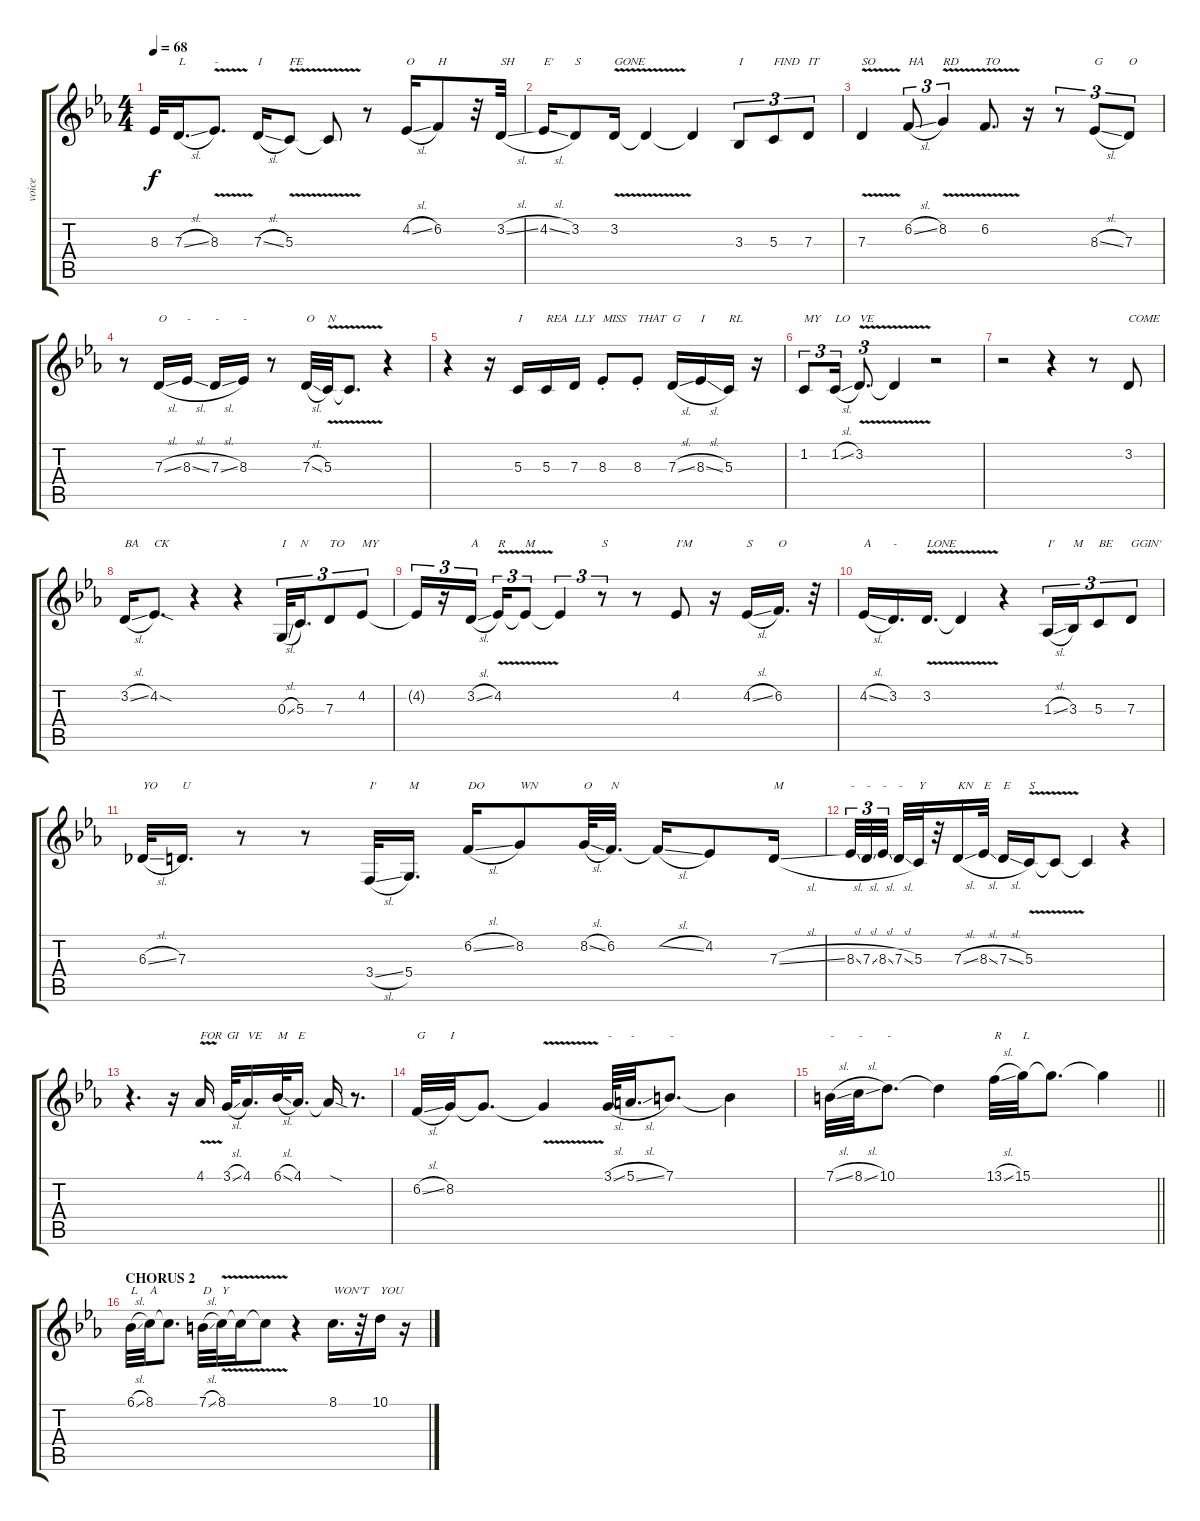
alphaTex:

\track ("voice" "voice") {instrument lead2sawtooth}
\staff {score tabs}
\tuning (E4 B3 G3 D3 A2 E2) {hide}
\ts (4 4)
\tempo 68
\clef g2
\ks cminor
8.3{t}.32{dy f} 7.3{sl}.16{d txt "L"} 8.3{v}.8{d txt "-"} 7.3{sl}.16{txt "I"} 5.3{v}.8{txt "FE"} 5.3{t}.8 r.8 4.2{sl}.16{txt "O"} 6.2.8{txt "H"} r.32 3.2{sl}.32{txt "SH"} |
4.2{sl}.16{txt "E'"} 3.2.8{txt "S"} 3.2{v}.16{txt "GONE"} 3.2{t}.4 3.2{t}.4 3.3.8{tu (3 2) txt "I"} 5.3.8{tu (3 2) txt "FIND"} 7.3.8{tu (3 2) txt "IT"} |
7.3{v}.4{txt "SO"} 6.2{sl}.8{tu (3 2) txt "HA"} 8.2{v}.4{tu (3 2) txt "RD"} 6.2{v}.8{d txt "TO"} r.16 r.8{tu (3 2)} 8.3{sl}.8{tu (3 2) txt "G"} 7.3.8{tu (3 2) txt "O"} |
r.8 7.3{sl}.16{txt "O"} 8.3{sl}.16{txt "-"} 7.3{sl}.16{txt "-"} 8.3.16{txt "-"} r.8 7.3{sl}.32{txt "O"} 5.3{v}.32{txt "N"} 5.3{t}.8{d} r.4 |
r.4 r.16 5.3.16{txt "I"} 5.3.16{txt "REA"} 7.3.16{txt "LLY"} 8.3{st}.8{txt "MISS"} 8.3{st}.8{txt "THAT"} 7.3{sl}.16{txt "G"} 8.3{sl}.16{txt "I"} 5.3.16{txt "RL"} r.16 |
1.2.8{tu (3 2) txt "MY"} 1.2{sl}.16{tu (3 2) txt "LO"} 3.2{v}.8{d tu (3 2) txt "VE"} 3.2{t}.4 r.2 |
r.2 r.4 r.8 3.2.8{txt "COME"} |
3.2{sl}.16{txt "BA"} 4.2{sod}.8{d txt "CK"} r.4 r.4 0.3{sl}.32{tu (3 2) txt "I"} 5.3.16{d tu (3 2) txt "N"} 7.3.8{tu (3 2) txt "TO"} 4.2.8{tu (3 2) txt "MY"} |
4.2{t}.16{tu (3 2)} r.16{tu (3 2)} 3.2{sl}.16{tu (3 2) txt "A" beam splitsecondary} 4.2{v}.16{tu (3 2) txt "R"} 4.2{t}.8{tu (3 2) txt "M"} 4.2{t}.4{tu (3 2)} r.8{tu (3 2) txt "S"} r.8 4.2.8{txt "I'M"} r.16 4.2{sl}.16{txt "S"} 6.2.16{d txt "O"} r.32 |
4.2{sl}.16{txt "A"} 3.2.16{d txt "-"} 3.2{v}.16{d txt "LONE"} 3.2{t}.4 r.4 1.3{sl}.16{tu (3 2) txt "I'"} 3.3.16{tu (3 2) txt "M"} 5.3.8{tu (3 2) txt "BE"} 7.3.8{tu (3 2) txt "GGIN'"} |
6.3{sl}.32{txt "YO"} 7.3.16{d txt "U"} r.8 r.8 3.4{sl}.32{txt "I'"} 5.4.16{d txt "M"} 6.2{sl}.16{txt "DO"} 8.2.8{txt "WN"} 8.2{sl}.64{txt "O"} 6.2.32{d txt "N"} 6.2{sl t}.16 4.2.8 7.3{sl}.16{txt "M"} |
8.3{sl}.32{tu (3 2) txt "-"} 7.3{sl}.32{tu (3 2) txt "-"} 8.3{sl}.32{tu (3 2) txt "-" beam splitsecondary} 7.3{sl}.32{txt "-"} 5.3.32{txt "Y"} r.32 7.3{sl}.16{txt "KN"} 8.3{sl}.32{txt "E"} 7.3{sl}.16{txt "E"} 5.3{v}.16{txt "S"} 5.3{t}.8 5.3{t}.4 r.4 |
r.4{d} r.16 4.1{v}.16{txt "FOR"} 3.1{sl}.32{txt "GI"} 4.1.16{d txt "VE"} 6.1{sl}.32{txt "M"} 4.1.16{d txt "E"} 4.1{sod t}.16 r.8{d} |
6.2{sl}.32{txt "G"} 8.2.32{txt "I"} 8.2{t}.8{d} 8.2{v t}.4 3.1{sl}.64{txt "-"} 5.1{sl}.32{d txt "-"} 7.1.8{d txt "-"} 7.1{t}.4 |
\barLineRight lightlight
7.1{sl}.32{txt "-"} 8.1{sl}.32{txt "-"} 10.1.8{d txt "-"} 10.1{t}.4 13.1{sl}.32{txt "R"} 15.1.32{txt "L"} 15.1{t}.8{d} 15.1{t}.4 |
\section ("" "CHORUS 2")
6.1{sl}.32{txt "L"} 8.1.32{txt "A"} 8.1{t}.8{d} 7.1{sl}.32{txt "D"} 8.1{v}.32{txt "Y"} 8.1{t}.16 8.1{v t}.8 r.4 8.1.16{d txt "WON'T"} r.32 10.1.16{txt "YOU"} r.16
